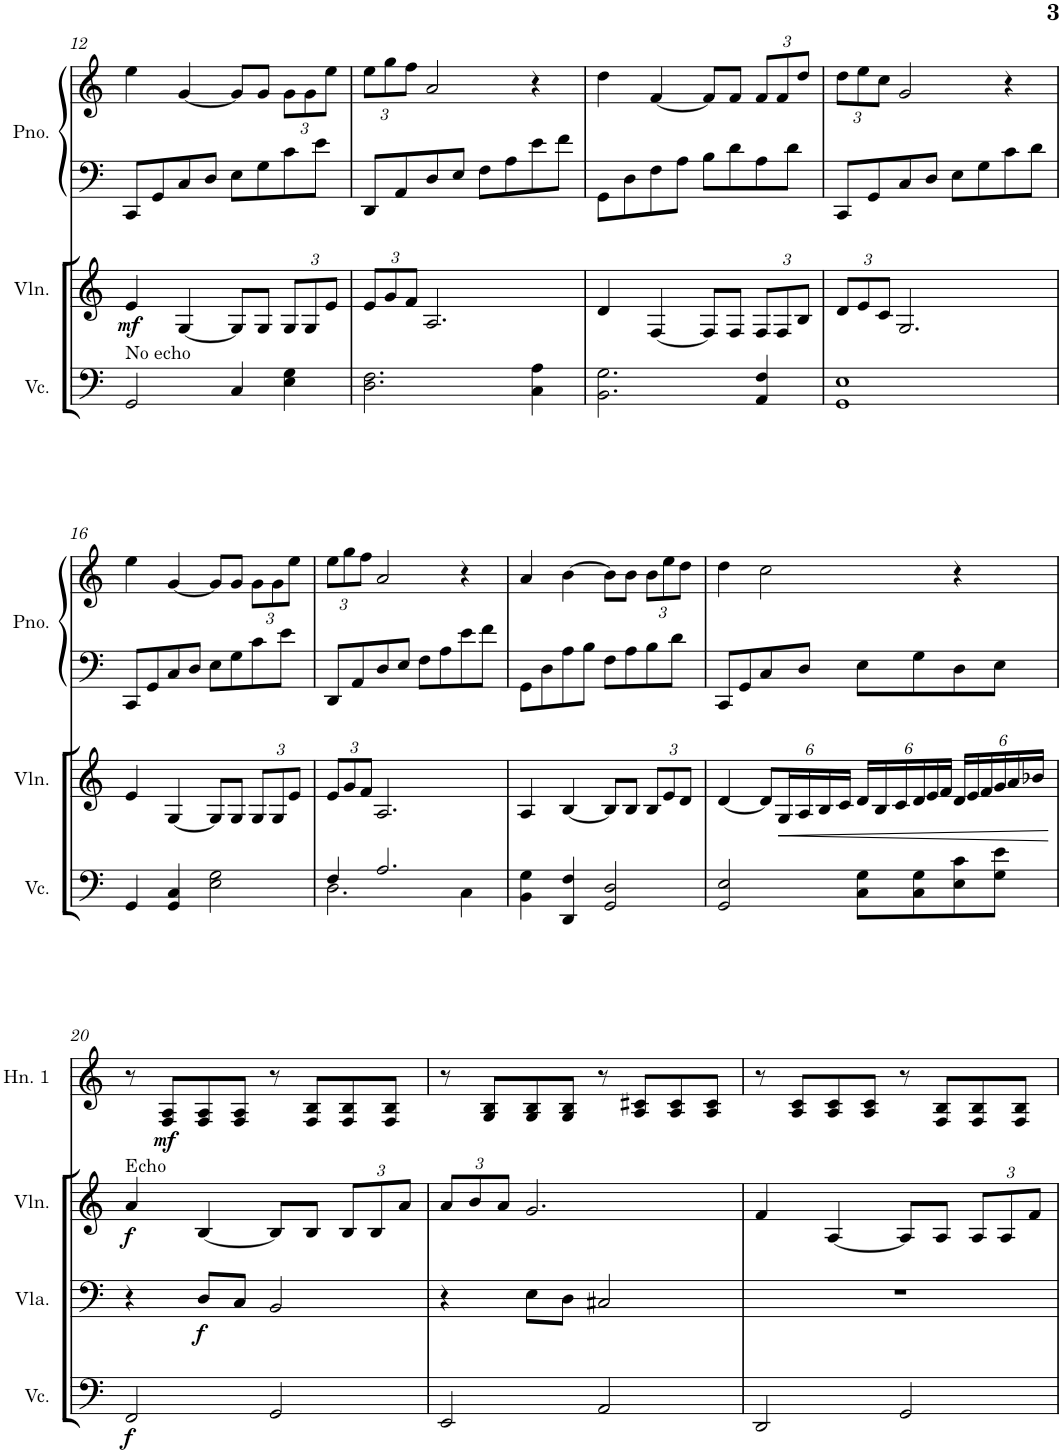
**kern	**dynam	**kern	**dynam	**kern	**dynam	**kern	**dynam	**kern	**kern	**kern	**kern	**kern	**kern	**kern	**kern	**dynam	**kern
*part12	*part12	*part11	*part11	*part10	*part10	*part9	*part9	*part8	*part8	*part7	*part6	*part5	*part4	*part3	*part2	*part2	*part1
*staff13	*staff13	*staff12	*staff12	*staff11	*staff11	*staff10	*staff10	*staff9	*staff8	*staff7	*staff6	*staff5	*staff4	*staff3	*staff2	*staff2	*staff1
*I"Violoncello	*	*I"Viola	*	*I"Violin	*	*I"Violin	*	*I"Piano	*	*I"Chimes	*I"Glockenspiel	*I"Timpani	*I"Trumpet	*I"Horn 2	*I"Horn 1	*	*I"Ocarina
*I'Vc.	*	*I'Vla.	*	*I'Vln	*	*I'Vln.	*	*I'Pno.	*	*I'Cme.	*I'Glock.	*I'Timp.	*I'Tpt.	*I'Hn. 2	*I'Hn. 1	*	*I'Oc.
!!LO:PB:g=z
*clefF4	*	*clefG2	*	*clefG2	*	*clefG2	*	*clefF4	*clefG2	*clefG2	*clefG2	*clefF4	*clefG2	*clefG2	*clefG2	*	*clefG2
*	*	*	*	*	*	*	*	*	*	*	*	*	*Trd1c2	*Trd4c7	*Trd4c7	*	*
*k[]	*	*k[]	*	*k[]	*	*k[]	*	*k[]	*k[]	*k[]	*k[]	*k[]	*k[]	*k[]	*k[]	*	*k[]
*M4/4	*	*M4/4	*	*M4/4	*	*M4/4	*	*M4/4	*M4/4	*M4/4	*M4/4	*M4/4	*M4/4	*M4/4	*M4/4	*	*M4/4
*met(c)	*	*met(c)	*	*met(c)	*	*met(c)	*	*met(c)	*met(c)	*met(c)	*met(c)	*met(c)	*met(c)	*met(c)	*met(c)	*	*met(c)
=12	=12	=12	=12	=12	=12	=12	=12	=12	=12	=12	=12	=12	=12	=12	=12	=12	=12
!LO:TX:a:t=No echo	!	!	!	!	!	!	!	!	!	!	!	!	!	!	!	!	!
!	!	!	!	!	!	!	!LO:DY:b	!	!	!	!	!	!	!	!	!	!
2GG/	.	1r	.	1r	.	4e/	mf	8CC/L	4ee\	1r	1r	1r	1r	1r	1r	.	1r
.	.	.	.	.	.	.	.	8GG/	.	.	.	.	.	.	.	.	.
.	.	.	.	.	.	[4G/	.	8C/	[4g/	.	.	.	.	.	.	.	.
.	.	.	.	.	.	.	.	8D/J	.	.	.	.	.	.	.	.	.
4C/	.	.	.	.	.	8G/L]	.	8E\L	8g/L]	.	.	.	.	.	.	.	.
.	.	.	.	.	.	8G/J	.	8G\	8g/J	.	.	.	.	.	.	.	.
*	*	*	*	*	*	*Xbrackettup	*	*	*Xbrackettup	*	*	*	*	*	*	*	*
4E\ 4G\	.	.	.	.	.	12G/L	.	8c\	12g\L	.	.	.	.	.	.	.	.
.	.	.	.	.	.	12G/	.	.	12g\	.	.	.	.	.	.	.	.
.	.	.	.	.	.	.	.	8e\J	.	.	.	.	.	.	.	.	.
.	.	.	.	.	.	12e/J	.	.	12ee\J	.	.	.	.	.	.	.	.
=13	=13	=13	=13	=13	=13	=13	=13	=13	=13	=13	=13	=13	=13	=13	=13	=13	=13
2.D\ 2.F\	.	1r	.	1r	.	12e/L	.	8DD/L	12ee\L	1r	1r	1r	1r	1r	1r	.	1r
.	.	.	.	.	.	12g/	.	.	12gg\	.	.	.	.	.	.	.	.
.	.	.	.	.	.	.	.	8AA/	.	.	.	.	.	.	.	.	.
.	.	.	.	.	.	12f/J	.	.	12ff\J	.	.	.	.	.	.	.	.
.	.	.	.	.	.	2.A/	.	8D/	2a/	.	.	.	.	.	.	.	.
.	.	.	.	.	.	.	.	8E/J	.	.	.	.	.	.	.	.	.
.	.	.	.	.	.	.	.	8F\L	.	.	.	.	.	.	.	.	.
.	.	.	.	.	.	.	.	8A\	.	.	.	.	.	.	.	.	.
4C\ 4A\	.	.	.	.	.	.	.	8e\	4r	.	.	.	.	.	.	.	.
.	.	.	.	.	.	.	.	8f\J	.	.	.	.	.	.	.	.	.
=14	=14	=14	=14	=14	=14	=14	=14	=14	=14	=14	=14	=14	=14	=14	=14	=14	=14
2.BB\ 2.G\	.	1r	.	1r	.	4d/	.	8GG\L	4dd\	1r	1r	1r	1r	1r	1r	.	1r
.	.	.	.	.	.	.	.	8D\	.	.	.	.	.	.	.	.	.
.	.	.	.	.	.	[4F/	.	8F\	[4f/	.	.	.	.	.	.	.	.
.	.	.	.	.	.	.	.	8A\J	.	.	.	.	.	.	.	.	.
.	.	.	.	.	.	8F/L]	.	8B\L	8f/L]	.	.	.	.	.	.	.	.
.	.	.	.	.	.	8F/J	.	8d\	8f/J	.	.	.	.	.	.	.	.
4AA/ 4F/	.	.	.	.	.	12F/L	.	8A\	12f/L	.	.	.	.	.	.	.	.
.	.	.	.	.	.	12F/	.	.	12f/	.	.	.	.	.	.	.	.
.	.	.	.	.	.	.	.	8d\J	.	.	.	.	.	.	.	.	.
.	.	.	.	.	.	12B/J	.	.	12dd/J	.	.	.	.	.	.	.	.
=15	=15	=15	=15	=15	=15	=15	=15	=15	=15	=15	=15	=15	=15	=15	=15	=15	=15
1GG 1E	.	1r	.	1r	.	12d/L	.	8CC/L	12dd\L	1r	1r	1r	1r	1r	1r	.	1r
.	.	.	.	.	.	12e/	.	.	12ee\	.	.	.	.	.	.	.	.
.	.	.	.	.	.	.	.	8GG/	.	.	.	.	.	.	.	.	.
.	.	.	.	.	.	12c/J	.	.	12cc\J	.	.	.	.	.	.	.	.
.	.	.	.	.	.	2.G/	.	8C/	2g/	.	.	.	.	.	.	.	.
.	.	.	.	.	.	.	.	8D/J	.	.	.	.	.	.	.	.	.
.	.	.	.	.	.	.	.	8E\L	.	.	.	.	.	.	.	.	.
.	.	.	.	.	.	.	.	8G\	.	.	.	.	.	.	.	.	.
.	.	.	.	.	.	.	.	8c\	4r	.	.	.	.	.	.	.	.
.	.	.	.	.	.	.	.	8d\J	.	.	.	.	.	.	.	.	.
!!LO:LB:g=z
=16	=16	=16	=16	=16	=16	=16	=16	=16	=16	=16	=16	=16	=16	=16	=16	=16	=16
4GG/	.	1r	.	1r	.	4e/	.	8CC/L	4ee\	1r	1r	1r	1r	1r	1r	.	1r
.	.	.	.	.	.	.	.	8GG/	.	.	.	.	.	.	.	.	.
4GG/ 4C/	.	.	.	.	.	[4G/	.	8C/	[4g/	.	.	.	.	.	.	.	.
.	.	.	.	.	.	.	.	8D/J	.	.	.	.	.	.	.	.	.
2E\ 2G\	.	.	.	.	.	8G/L]	.	8E\L	8g/L]	.	.	.	.	.	.	.	.
.	.	.	.	.	.	8G/J	.	8G\	8g/J	.	.	.	.	.	.	.	.
.	.	.	.	.	.	12G/L	.	8c\	12g\L	.	.	.	.	.	.	.	.
.	.	.	.	.	.	12G/	.	.	12g\	.	.	.	.	.	.	.	.
.	.	.	.	.	.	.	.	8e\J	.	.	.	.	.	.	.	.	.
.	.	.	.	.	.	12e/J	.	.	12ee\J	.	.	.	.	.	.	.	.
=17	=17	=17	=17	=17	=17	=17	=17	=17	=17	=17	=17	=17	=17	=17	=17	=17	=17
*^	*	*	*	*	*	*	*	*	*	*	*	*	*	*	*	*	*
4F/	2.D\	.	1r	.	1r	.	12e/L	.	8DD/L	12ee\L	1r	1r	1r	1r	1r	1r	.	1r
.	.	.	.	.	.	.	12g/	.	.	12gg\	.	.	.	.	.	.	.	.
.	.	.	.	.	.	.	.	.	8AA/	.	.	.	.	.	.	.	.	.
.	.	.	.	.	.	.	12f/J	.	.	12ff\J	.	.	.	.	.	.	.	.
2.A/	.	.	.	.	.	.	2.A/	.	8D/	2a/	.	.	.	.	.	.	.	.
.	.	.	.	.	.	.	.	.	8E/J	.	.	.	.	.	.	.	.	.
.	.	.	.	.	.	.	.	.	8F\L	.	.	.	.	.	.	.	.	.
.	.	.	.	.	.	.	.	.	8A\	.	.	.	.	.	.	.	.	.
.	4C\	.	.	.	.	.	.	.	8e\	4r	.	.	.	.	.	.	.	.
.	.	.	.	.	.	.	.	.	8f\J	.	.	.	.	.	.	.	.	.
*v	*v	*	*	*	*	*	*	*	*	*	*	*	*	*	*	*	*	*
=18	=18	=18	=18	=18	=18	=18	=18	=18	=18	=18	=18	=18	=18	=18	=18	=18	=18
4BB\ 4G\	.	1r	.	1r	.	4A/	.	8GG\L	4a/	1r	1r	1r	1r	1r	1r	.	1r
.	.	.	.	.	.	.	.	8D\	.	.	.	.	.	.	.	.	.
4DD/ 4F/	.	.	.	.	.	[4B/	.	8A\	[4b\	.	.	.	.	.	.	.	.
.	.	.	.	.	.	.	.	8B\J	.	.	.	.	.	.	.	.	.
2GG/ 2D/	.	.	.	.	.	8B/L]	.	8F\L	8b\L]	.	.	.	.	.	.	.	.
.	.	.	.	.	.	8B/J	.	8A\	8b\J	.	.	.	.	.	.	.	.
.	.	.	.	.	.	12B/L	.	8B\	12b\L	.	.	.	.	.	.	.	.
.	.	.	.	.	.	12e/	.	.	12ee\	.	.	.	.	.	.	.	.
.	.	.	.	.	.	.	.	8d\J	.	.	.	.	.	.	.	.	.
.	.	.	.	.	.	12d/J	.	.	12dd\J	.	.	.	.	.	.	.	.
=19	=19	=19	=19	=19	=19	=19	=19	=19	=19	=19	=19	=19	=19	=19	=19	=19	=19
2GG/ 2E/	.	1r	.	1r	.	[4d/	.	8CC/L	4dd\	1r	1r	1r	1r	1r	1r	.	1r
.	.	.	.	.	.	.	.	8GG/	.	.	.	.	.	.	.	.	.
.	.	.	.	.	.	12d/L]	.	8C/	2cc\	.	.	.	.	.	.	.	.
!	!	!	!	!	!	!	!LO:HP:b	!	!	!	!	!	!	!	!	!	!
.	.	.	.	.	.	24G/L	<	.	.	.	.	.	.	.	.	.	.
.	.	.	.	.	.	24A/	.	8D/J	.	.	.	.	.	.	.	.	.
.	.	.	.	.	.	24B/	.	.	.	.	.	.	.	.	.	.	.
.	.	.	.	.	.	24c/JJ	.	.	.	.	.	.	.	.	.	.	.
8C\ 8G\L	.	.	.	.	.	24d/LL	.	8E\L	.	.	.	.	.	.	.	.	.
.	.	.	.	.	.	24B/	.	.	.	.	.	.	.	.	.	.	.
.	.	.	.	.	.	24c/	.	.	.	.	.	.	.	.	.	.	.
8C\ 8G\	.	.	.	.	.	24d/	.	8G\	.	.	.	.	.	.	.	.	.
.	.	.	.	.	.	24e/	.	.	.	.	.	.	.	.	.	.	.
.	.	.	.	.	.	24f/JJ	.	.	.	.	.	.	.	.	.	.	.
8E\ 8c\	.	.	.	.	.	24d/LL	.	8D\	4r	.	.	.	.	.	.	.	.
.	.	.	.	.	.	24e/	.	.	.	.	.	.	.	.	.	.	.
.	.	.	.	.	.	24f/	.	.	.	.	.	.	.	.	.	.	.
8G\ 8e\J	.	.	.	.	.	24g/	.	8E\J	.	.	.	.	.	.	.	.	.
.	.	.	.	.	.	24a/	.	.	.	.	.	.	.	.	.	.	.
.	.	.	.	.	.	24b-X/JJ	.	.	.	.	.	.	.	.	.	.	.
.	.	.	.	.	.	.	[	.	.	.	.	.	.	.	.	.	.
!!LO:LB:g=z
=20	=20	=20	=20	=20	=20	=20	=20	=20	=20	=20	=20	=20	=20	=20	=20	=20	=20
*	*	*clefF4	*	*	*	*	*	*	*	*	*	*	*	*	*	*	*
!	!	!	!	!	!	!LO:TX:a:t=Echo	!	!	!	!	!	!	!	!	!	!	!
!	!LO:DY:b	!	!	!	!	!	!LO:DY:b	!	!	!	!	!	!	!	!	!	!
2FF/	f	4r	.	16r	.	4a/	f	1r	1r	1r	1r	1r	1r	1r	8r	.	1r
!	!	!	!	!LO:TX:a:t=Echo	!	!	!	!	!	!	!	!	!	!	!	!	!
!	!	!	!	!	!LO:DY:b	!	!	!	!	!	!	!	!	!	!	!	!
.	.	.	.	4a	mp	.	.	.	.	.	.	.	.	.	.	.	.
!	!	!	!	!	!	!	!	!	!	!	!	!	!	!	!	!LO:DY:b	!
.	.	.	.	.	.	.	.	.	.	.	.	.	.	.	8F/ 8A/L	mf	.
!	!	!	!LO:DY:b	!	!	!	!	!	!	!	!	!	!	!	!	!	!
.	.	8D/L	f	.	.	[4B/	.	.	.	.	.	.	.	.	8F/ 8A/	.	.
.	.	.	.	[4B	.	.	.	.	.	.	.	.	.	.	.	.	.
.	.	8C/J	.	.	.	.	.	.	.	.	.	.	.	.	8F/ 8A/J	.	.
2GG/	.	2BB/	.	.	.	8B/L]	.	.	.	.	.	.	.	.	8r	.	.
.	.	.	.	8B/L]	.	.	.	.	.	.	.	.	.	.	.	.	.
.	.	.	.	.	.	8B/J	.	.	.	.	.	.	.	.	8F/ 8B/L	.	.
.	.	.	.	8B/J	.	.	.	.	.	.	.	.	.	.	.	.	.
.	.	.	.	.	.	12B/L	.	.	.	.	.	.	.	.	8F/ 8B/	.	.
.	.	.	.	[24.B/KL	.	.	.	.	.	.	.	.	.	.	.	.	.
.	.	.	.	.	.	12B/	.	.	.	.	.	.	.	.	.	.	.
*	*	*	*	*Xbrackettup	*	*	*	*	*	*	*	*	*	*	*	*	*
.	.	.	.	48B/KK]	.	.	.	.	.	.	.	.	.	.	8F/ 8B/J	.	.
.	.	.	.	12B/	.	.	.	.	.	.	.	.	.	.	.	.	.
.	.	.	.	.	.	12a/J	.	.	.	.	.	.	.	.	.	.	.
.	.	.	.	[48a/Jkk	.	.	.	.	.	.	.	.	.	.	.	.	.
=21	=21	=21	=21	=21	=21	=21	=21	=21	=21	=21	=21	=21	=21	=21	=21	=21	=21
2EE/	.	4r	.	24.a/KL]	.	12a/L	.	1r	1r	1r	1r	1r	1r	1r	8r	.	1r
.	.	.	.	12a/	.	.	.	.	.	.	.	.	.	.	.	.	.
.	.	.	.	.	.	12b/	.	.	.	.	.	.	.	.	.	.	.
.	.	.	.	.	.	.	.	.	.	.	.	.	.	.	8G/ 8B/L	.	.
.	.	.	.	12b/	.	.	.	.	.	.	.	.	.	.	.	.	.
.	.	.	.	.	.	12a/J	.	.	.	.	.	.	.	.	.	.	.
.	.	.	.	[48a/Jkk	.	.	.	.	.	.	.	.	.	.	.	.	.
.	.	8E\L	.	24.a/LL]	.	2.g/	.	.	.	.	.	.	.	.	8G/ 8B/	.	.
.	.	.	.	[48g/JJk	.	.	.	.	.	.	.	.	.	.	.	.	.
.	.	.	.	6g_	.	.	.	.	.	.	.	.	.	.	.	.	.
.	.	8D\J	.	.	.	.	.	.	.	.	.	.	.	.	8G/ 8B/J	.	.
2AA/	.	2C#X/	.	2g_	.	.	.	.	.	.	.	.	.	.	8r	.	.
.	.	.	.	.	.	.	.	.	.	.	.	.	.	.	8A/ 8c#X/L	.	.
.	.	.	.	.	.	.	.	.	.	.	.	.	.	.	8A/ 8c#/	.	.
.	.	.	.	.	.	.	.	.	.	.	.	.	.	.	8A/ 8c#/J	.	.
=22	=22	=22	=22	=22	=22	=22	=22	=22	=22	=22	=22	=22	=22	=22	=22	=22	=22
2DD/	.	1r	.	16g]	.	4f/	.	1r	1r	1r	1r	1r	1r	1r	8r	.	1r
.	.	.	.	4f	.	.	.	.	.	.	.	.	.	.	.	.	.
.	.	.	.	.	.	.	.	.	.	.	.	.	.	.	8A/ 8c/L	.	.
.	.	.	.	.	.	[4A/	.	.	.	.	.	.	.	.	8A/ 8c/	.	.
.	.	.	.	[4A	.	.	.	.	.	.	.	.	.	.	.	.	.
.	.	.	.	.	.	.	.	.	.	.	.	.	.	.	8A/ 8c/J	.	.
2GG/	.	.	.	.	.	8A/L]	.	.	.	.	.	.	.	.	8r	.	.
.	.	.	.	8A/L]	.	.	.	.	.	.	.	.	.	.	.	.	.
.	.	.	.	.	.	8A/J	.	.	.	.	.	.	.	.	8F/ 8B/L	.	.
.	.	.	.	8A/J	.	.	.	.	.	.	.	.	.	.	.	.	.
.	.	.	.	.	.	12A/L	.	.	.	.	.	.	.	.	8F/ 8B/	.	.
.	.	.	.	[24.A/KL	.	.	.	.	.	.	.	.	.	.	.	.	.
.	.	.	.	.	.	12A/	.	.	.	.	.	.	.	.	.	.	.
.	.	.	.	48A/KK]	.	.	.	.	.	.	.	.	.	.	8F/ 8B/J	.	.
.	.	.	.	12A/	.	.	.	.	.	.	.	.	.	.	.	.	.
.	.	.	.	.	.	12f/J	.	.	.	.	.	.	.	.	.	.	.
.	.	.	.	[48f/Jkk	.	.	.	.	.	.	.	.	.	.	.	.	.
=	=	=	=	=	=	=	=	=	=	=	=	=	=	=	=	=	=
*-	*-	*-	*-	*-	*-	*-	*-	*-	*-	*-	*-	*-	*-	*-	*-	*-	*-
